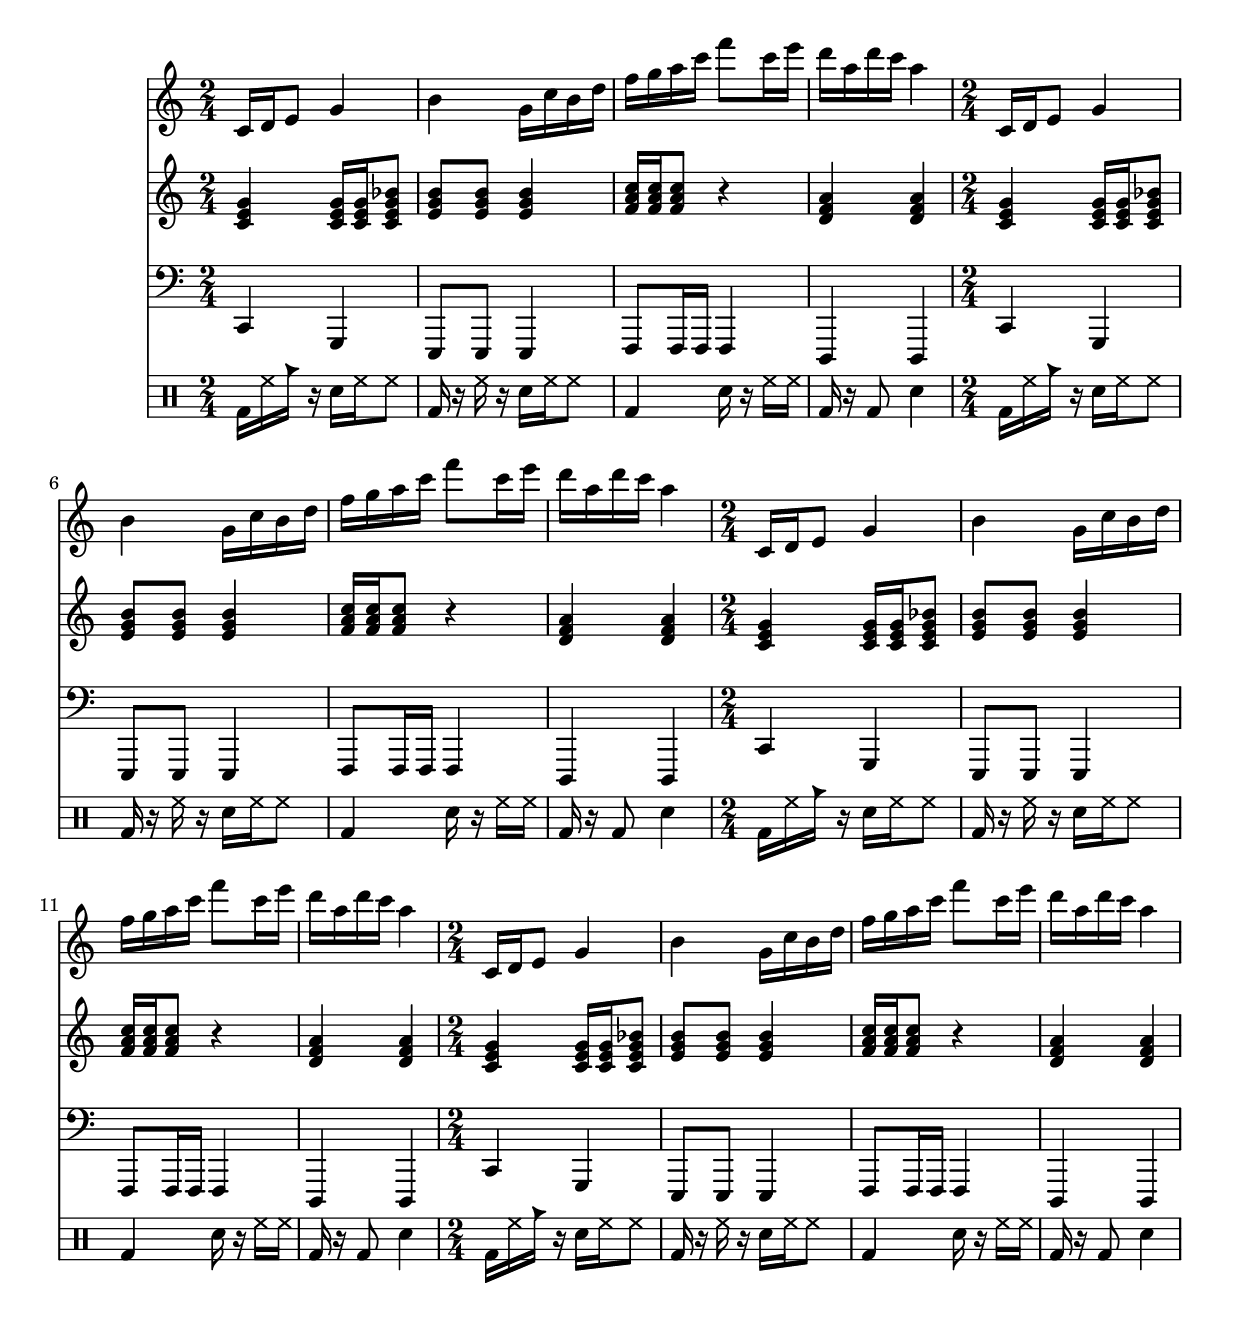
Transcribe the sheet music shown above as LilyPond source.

\version "2.12.1"
Melody = \relative c' {
  \clef treble
  \repeat unfold 4 {
\time 2/4
    c16 d16 e8 g4  |
    b4 g16 c16 b16 d16  |
    f16 g16 a16 c16 f8 c16 e16  |
    d16 a16 d16 c16 a4  |
  }
}
Chords = \chordmode {
  \clef treble
  \repeat unfold 4 {
\time 2/4
    c4 c16 c16 c8:7  |
    e8:m e8:m e4:m  |
    f16 f16 f8 r4  |
    d4:m d4:m  |
  }
}
Bass = \relative c, {
  \clef bass
  \repeat unfold 4 {
\time 2/4
    c4 g4  |
    e8 e8 e4  |
    f8 f16 f16 f4  |
    d4 d4  |
  }
}
Drums = \drummode {
  \repeat unfold 4 {
\time 2/4
    bd16 hh16 cb16 r16 sn16 hh16 hh8  |
    bd16 r16 hh16 r16 sn16 hh16 hh8  |
    bd4 sn16 r16 hh16 hh16  |
    bd16 r16 bd8 sn4  |
  }
}
\score{
  <<
    \new Staff \Melody
    \new Staff \Chords
    \new Staff \Bass
    \new DrumStaff \Drums
  >>
  \midi {}
  \layout {}
}
